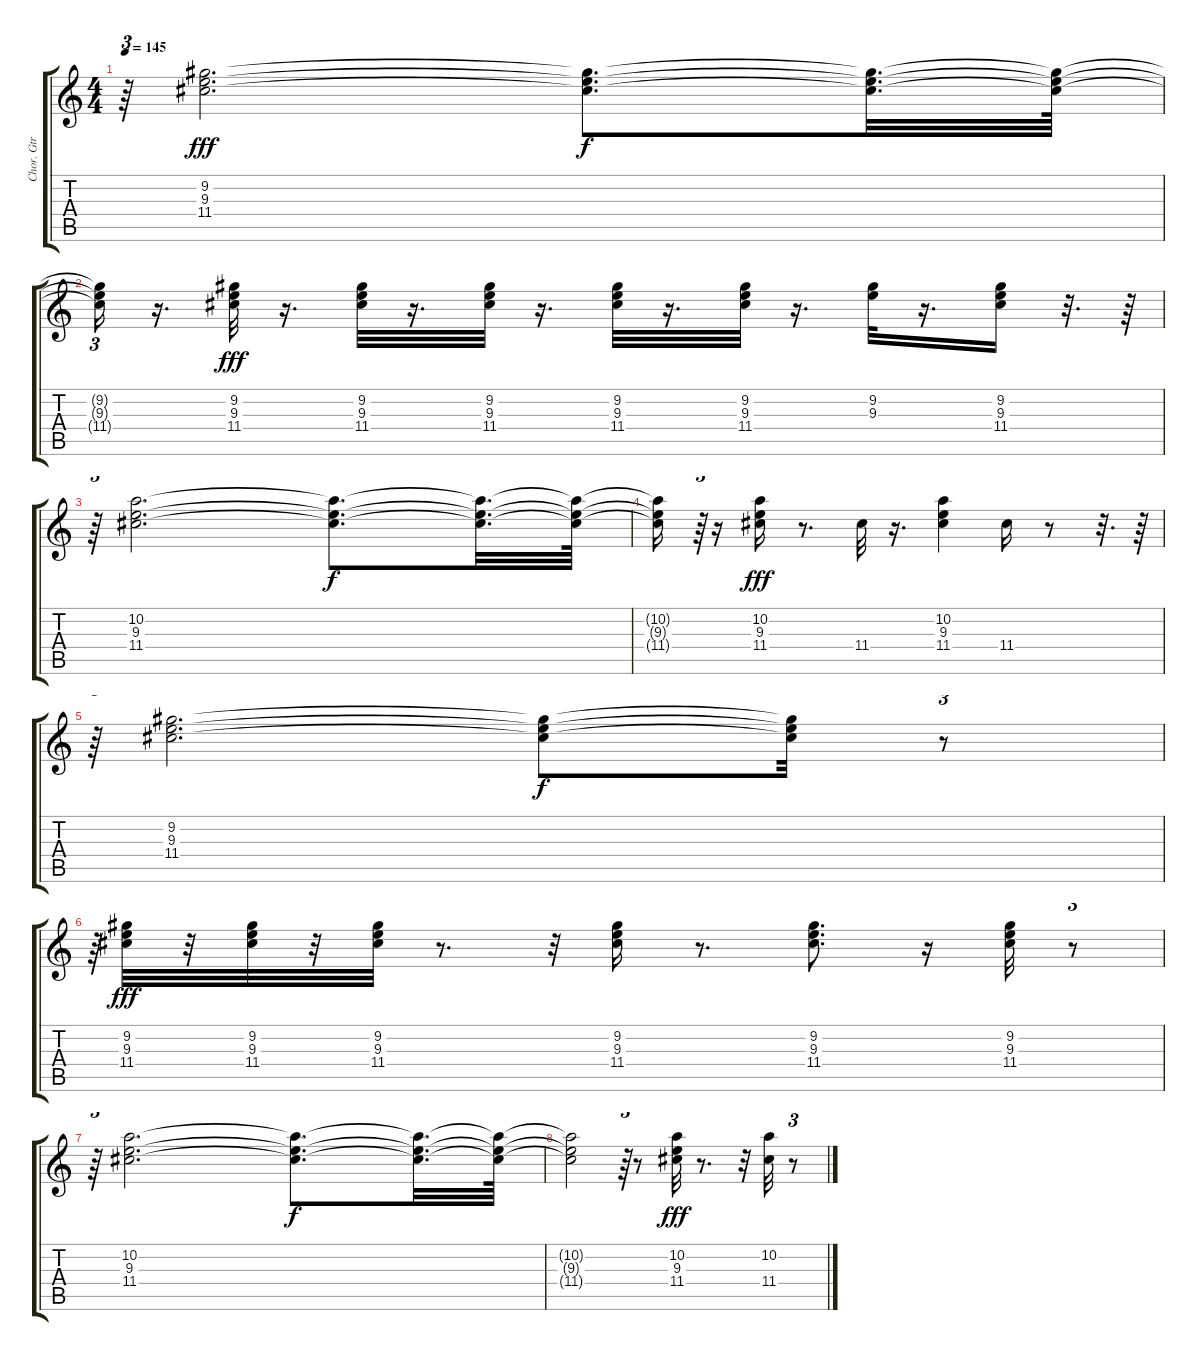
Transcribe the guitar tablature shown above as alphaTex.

\track ("Chor. Gtr" "Chor. Gtr") {instrument electricguitarclean}
\staff {score tabs}
\tuning (E4 B3 G3 D3 A2 E2) {hide}
\ts (4 4)
\tempo 145
\clef g2
\ks c
r.64{tu (3 2) dy fff} (9.2 9.3 11.4).2{d} (9.2{t} 9.3{t} 11.4{t}).8{d dy f} (9.2{t} 9.3{t} 11.4{t}).32{d} (9.2{t} 9.3{t} 11.4{t}).64 |
(9.2{t} 9.3{t} 11.4{t}).16{tu (3 2)} r.16{d} (9.2 9.3 11.4).32{dy fff} r.16{d} (9.2 9.3 11.4).32 r.16{d} (9.2 9.3 11.4).32 r.16{d} (9.2 9.3 11.4).32 r.16{d} (9.2 9.3 11.4).32 r.16{d} (9.2 9.3).32 r.16{d} (9.2 9.3 11.4).16 r.32{d} r.64 |
r.64{tu (3 2)} (10.2 9.3 11.4).2{d} (10.2{t} 9.3{t} 11.4{t}).8{d dy f} (10.2{t} 9.3{t} 11.4{t}).32{d} (10.2{t} 9.3{t} 11.4{t}).64 |
(10.2{t} 9.3{t} 11.4{t}).16 r.64{tu (3 2)} r.16 (10.2 9.3 11.4).16{dy fff} r.8{d} 11.4.32 r.16{d} (10.2 9.3 11.4).4 11.4.16 r.8 r.32{d} r.64 |
r.64{tu (3 2)} (9.2 9.3 11.4).2{d} (9.2{t} 9.3{t} 11.4{t}).8{dy f} (9.2{t} 9.3{t} 11.4{t}).32 r.8{tu (3 2)} |
r.64{tu (3 2)} (9.2 9.3 11.4).32{dy fff} r.32 (9.2 9.3 11.4).32 r.32 (9.2 9.3 11.4).32 r.8{d} r.32 (9.2 9.3 11.4).16 r.8{d} (9.2 9.3 11.4).8{d} r.16 (9.2 9.3 11.4).32 r.8{tu (3 2)} |
r.64{tu (3 2)} (10.2 9.3 11.4).2{d} (10.2{t} 9.3{t} 11.4{t}).8{d dy f} (10.2{t} 9.3{t} 11.4{t}).32{d} (10.2{t} 9.3{t} 11.4{t}).64 |
(10.2{t} 9.3{t} 11.4{t}).2 r.64{tu (3 2)} r.8 (10.2 9.3 11.4).32{dy fff} r.8{d} r.32 (10.2 11.4).32 r.8{tu (3 2)}
